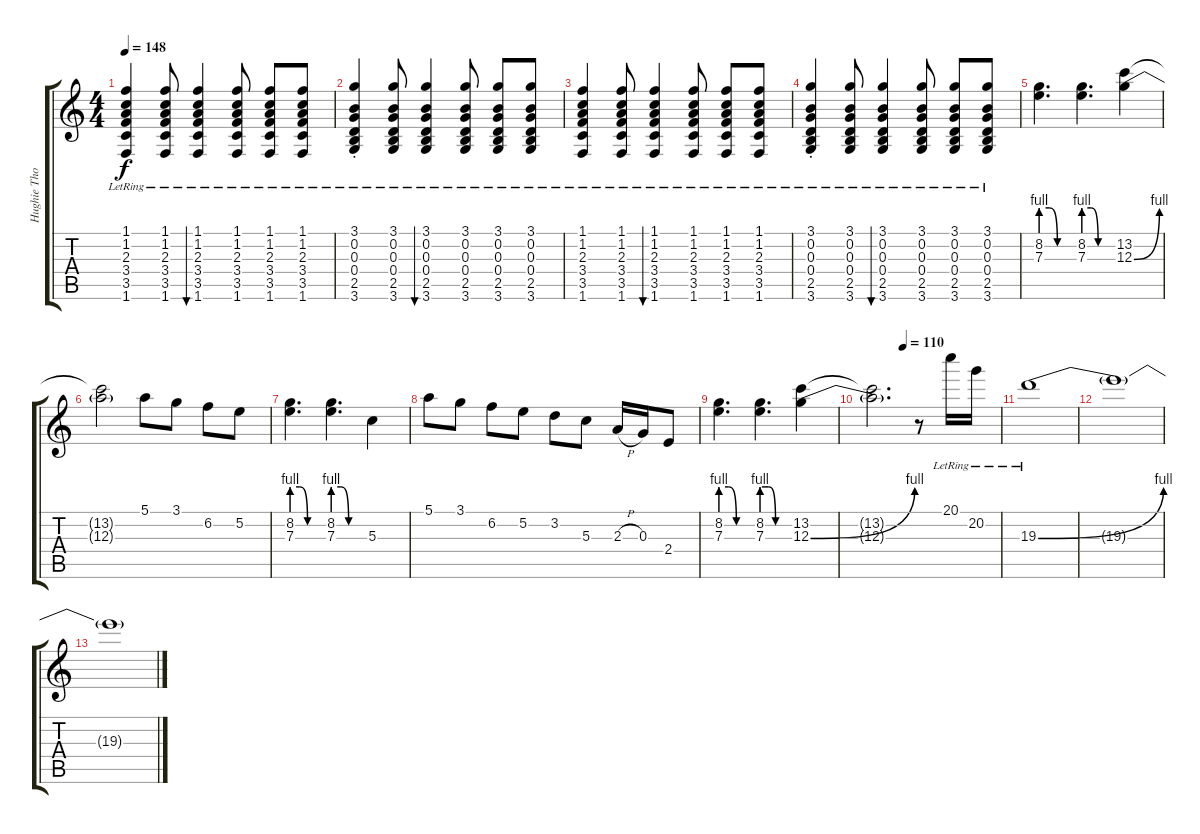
\track ("Hughie Thomasson Guitar" "Hughie Tho") {instrument overdrivenguitar}
\staff {score tabs}
\tuning (E4 B3 G3 D3 A2 E2) {hide}
\ts (4 4)
\tempo 148
\clef g2
\ks c
(1.1{lr} 1.2{lr} 2.3{lr} 3.4{lr} 3.5{lr} 1.6{lr}).4{dy f} (1.1{lr} 1.2{lr} 2.3{lr} 3.4{lr} 3.5{lr} 1.6{lr}).8 (1.1{lr} 1.2{lr} 2.3{lr} 3.4{lr} 3.5{lr} 1.6{lr}).4{bu 60} (1.1{lr} 1.2{lr} 2.3{lr} 3.4{lr} 3.5{lr} 1.6{lr}).8 (1.1{lr} 1.2{lr} 2.3{lr} 3.4{lr} 3.5{lr} 1.6{lr}).8 (1.1{lr} 1.2{lr} 2.3{lr} 3.4{lr} 3.5{lr} 1.6{lr}).8 |
(3.1{lr} 0.2{lr} 0.3{st lr} 0.4{lr} 2.5{lr} 3.6).4 (3.1{lr} 0.2{lr} 0.3{lr} 0.4{lr} 2.5{lr} 3.6).8 (3.1{lr} 0.2{lr} 0.3{lr} 0.4{lr} 2.5{lr} 3.6).4{bu 60} (3.1{lr} 0.2{lr} 0.3{lr} 0.4{lr} 2.5{lr} 3.6).8 (3.1{lr} 0.2{lr} 0.3{lr} 0.4{lr} 2.5{lr} 3.6).8 (3.1{lr} 0.2{lr} 0.3{lr} 0.4{lr} 2.5{lr} 3.6).8 |
(1.1{lr} 1.2{lr} 2.3{lr} 3.4{lr} 3.5{lr} 1.6{lr}).4 (1.1{lr} 1.2{lr} 2.3{lr} 3.4{lr} 3.5{lr} 1.6{lr}).8 (1.1{lr} 1.2{lr} 2.3{lr} 3.4{lr} 3.5{lr} 1.6{lr}).4{bu 60} (1.1{lr} 1.2{lr} 2.3{lr} 3.4{lr} 3.5{lr} 1.6{lr}).8 (1.1{lr} 1.2{lr} 2.3{lr} 3.4{lr} 3.5{lr} 1.6{lr}).8 (1.1{lr} 1.2{lr} 2.3{lr} 3.4{lr} 3.5{lr} 1.6{lr}).8 |
(3.1{lr} 0.2{lr} 0.3{st lr} 0.4{lr} 2.5{lr} 3.6).4 (3.1{lr} 0.2{lr} 0.3{lr} 0.4{lr} 2.5{lr} 3.6).8 (3.1{lr} 0.2{lr} 0.3{lr} 0.4{lr} 2.5{lr} 3.6).4{bu 60} (3.1{lr} 0.2{lr} 0.3{lr} 0.4{lr} 2.5{lr} 3.6).8 (3.1{lr} 0.2{lr} 0.3{lr} 0.4{lr} 2.5{lr} 3.6).8 (3.1{lr} 0.2{lr} 0.3{lr} 0.4{lr} 2.5{lr} 3.6).8 |
(8.2 7.3{be (custom 0 4 15 4 30 0 60 0)}).4{d volume 13 balance 8 instrument overdrivenguitar} (8.2 7.3{be (custom 0 4 15 4 30 0 60 0)}).4{d} (13.2 12.3{be (bend 0 0 60 4)}).4 |
(13.2{t} 12.3{t}).2 5.1.8 3.1.8 6.2.8 5.2.8 |
(8.2 7.3{be (custom 0 4 15 4 30 0 60 0)}).4{d} (8.2 7.3{be (custom 0 4 15 4 30 0 60 0)}).4{d} 5.3.4 |
5.1.8 3.1.8 6.2.8 5.2.8 3.2.8 5.3.8 2.3{h}.16 0.3.16 2.4.8 |
(8.2 7.3{be (custom 0 4 15 4 30 0 60 0)}).4{d} (8.2 7.3{be (custom 0 4 15 4 30 0 60 0)}).4{d} (13.2 12.3{be (bend 0 0 60 4)}).4 |
\tempo (110 0.25)
(13.2{t} 12.3{t}).2{d} r.8 20.1{lr}.16{volume 11} 20.2{lr}.16 |
19.3{be (bend 0 0 60 4) lr}.1{volume 0} |
19.3{t}.1 |
19.3{t}.1
